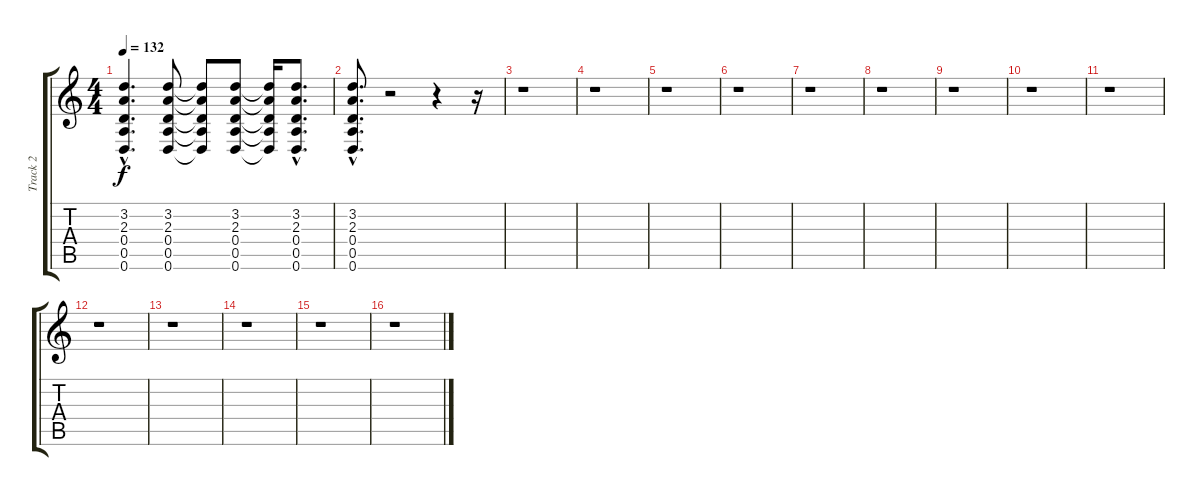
\track ("Track 2" "Track 2") {instrument distortionguitar}
\staff {score tabs}
\tuning (E4 B3 G3 D3 A2 D2) {hide}
\ts (4 4)
\tempo 132
\clef g2
\ks c
(3.2{hac} 2.3{hac} 0.4{hac} 0.5{hac} 0.6{hac}).4{d dy f instrument distortionguitar} (3.2 2.3 0.4 0.5 0.6).8 (3.2{t} 2.3{t} 0.4{t} 0.5{t} 0.6{t}).8 (3.2 2.3 0.4 0.5 0.6).8 (3.2{t} 2.3{t} 0.4{t} 0.5{t} 0.6{t}).16 (3.2{hac} 2.3{hac} 0.4{hac} 0.5{hac} 0.6{hac}).8{d} |
(3.2{hac} 2.3{hac} 0.4{hac} 0.5{hac} 0.6{hac}).8{d} r.2 r.4 r.16 |
r.1 |
r.1 |
r.1 |
r.1 |
r.1 |
r.1 |
r.1 |
r.1 |
r.1 |
r.1 |
r.1 |
r.1 |
r.1 |
r.1
